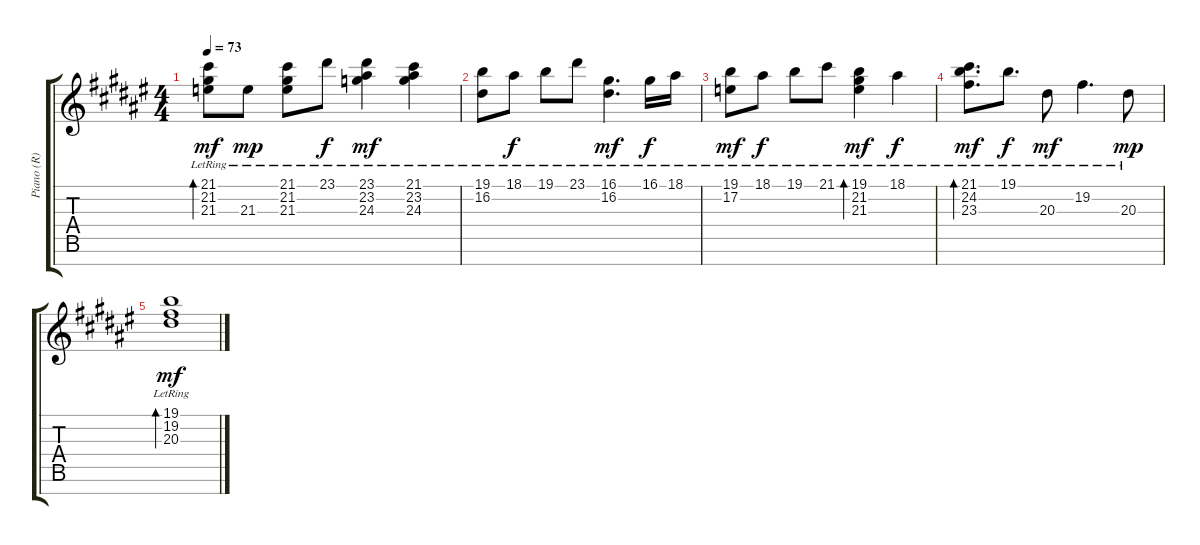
\track ("Piano (R)" "Piano (R)") {instrument acousticgrandpiano}
\staff {score tabs}
\tuning (E4 B3 G3 D3 A2 E2 B1) {hide}
\ts (4 4)
\tempo 73
\clef g2
\ks f#
(21.1{lr} 21.2{lr} 21.3{lr}).8{bd 120 dy mf} 21.3{lr}.8{dy mp} (21.1{lr} 21.2{lr} 21.3{lr}).8 23.1{lr}.8{dy f} (23.1{lr} 23.2{lr} 24.3{lr}).4{dy mf} (21.1{lr} 23.2{lr} 24.3{lr}).4 |
(19.1{lr} 16.2{lr}).8 18.1{lr}.8{dy f} 19.1{lr}.8 23.1{lr}.8 (16.1{lr} 16.2{lr}).4{d dy mf} 16.1{lr}.16{dy f} 18.1{lr}.16 |
(19.1{lr} 17.2{lr}).8{dy mf} 18.1{lr}.8{dy f} 19.1{lr}.8 21.1{lr}.8 (19.1{lr} 21.2{lr} 21.3{lr}).4{bd 120 dy mf} 18.1{lr}.4{dy f} |
(21.1{lr} 24.2{lr} 23.3{lr}).8{d bd 120 dy mf} 19.1{lr}.8{d dy f} 20.3{lr}.8{dy mf} 19.2{lr}.4{d} 20.3{lr}.8{dy mp} |
(19.1{lr} 19.2{lr} 20.3{lr}).1{bd 240 dy mf}
